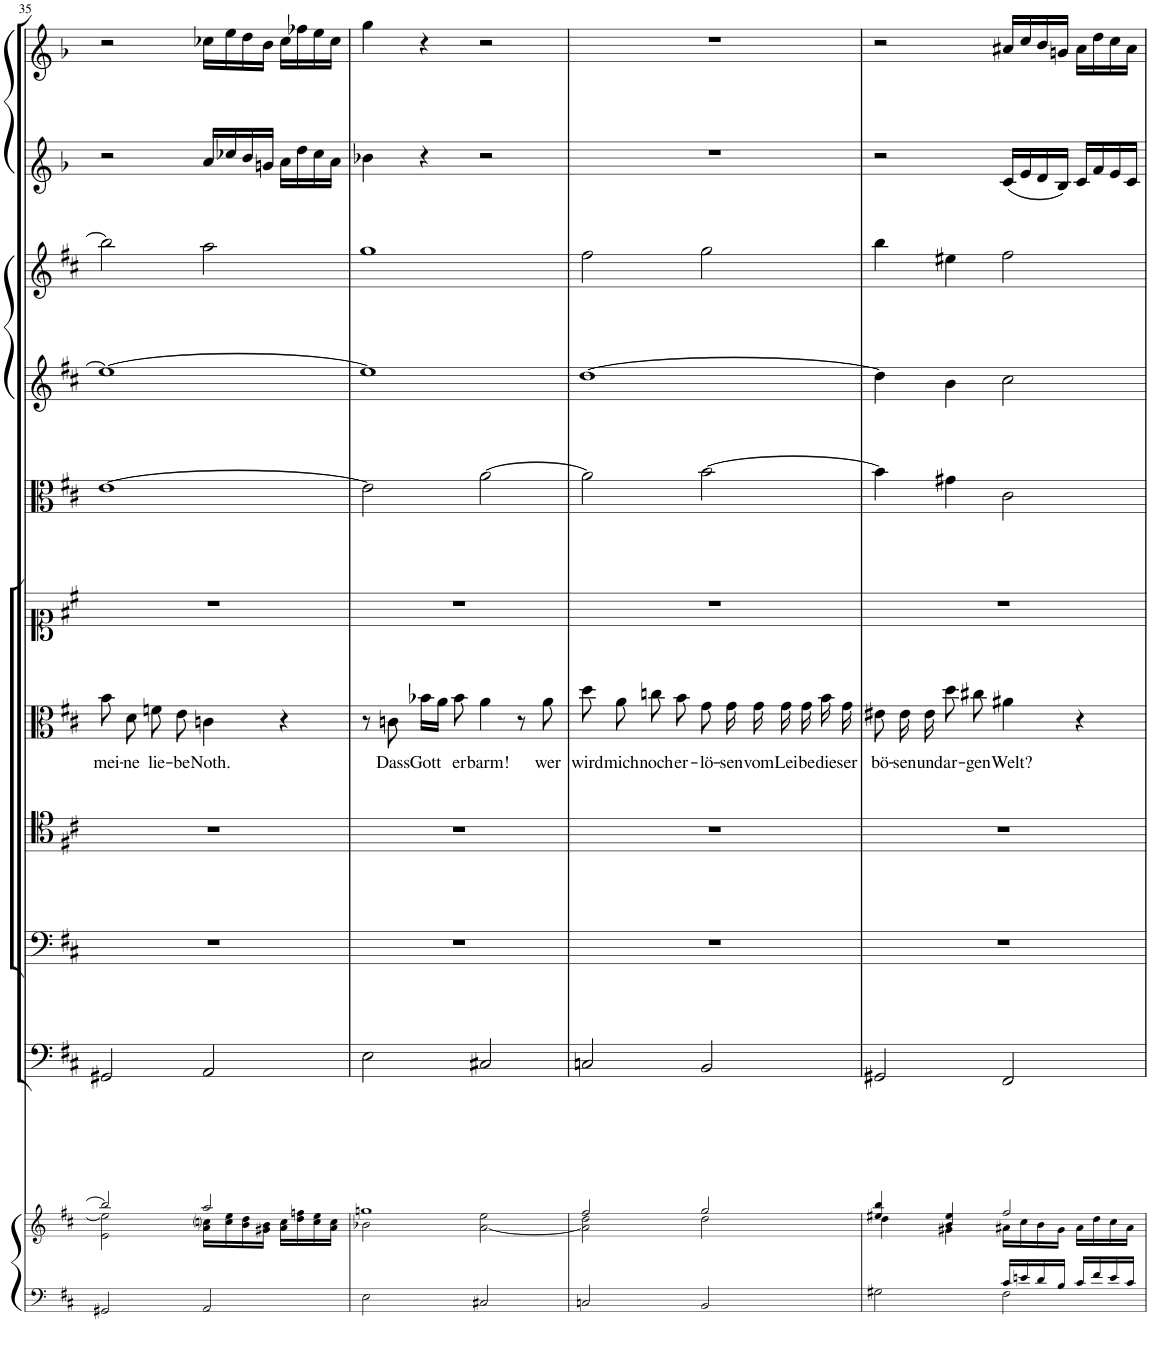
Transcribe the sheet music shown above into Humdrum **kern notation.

**kern	**kern	**kern	**kern	**kern	**kern	**text	**kern	**kern	**kern	**kern	**kern	**kern
*part11	*part11	*part10	*part9	*part8	*part7	*part7	*part6	*part5	*part4	*part3	*part2	*part1
*staff12	*staff11	*staff10	*staff9	*staff8	*staff7	*staff7	*staff6	*staff5	*staff4	*staff3	*staff2	*staff1
*I"Piano reduction	*	*I"Continuo	*I"Basso	*I"Tenore	*I"Alto	*	*I"Soprano	*I"Viola	*I"Violino II	*I"Violino I	*I"Oboe d'amore II	*I"Oboe d'amore I
*I'Pno	*	*	*	*	*	*	*	*I'Vla	*I'Vln	*I'Vln	*I'Ob	*I'Ob
!!LO:PB:g=z
*clefF4	*clefG2	*clefF4	*clefF4	*clefC4	*clefC3	*	*clefC1	*clefC3	*clefG2	*clefG2	*clefG1	*clefG1
*	*	*	*	*	*	*	*	*	*	*	*Trd2c3	*Trd2c3
*k[f#c#]	*k[f#c#]	*k[f#c#]	*k[f#c#]	*k[f#c#]	*k[f#c#]	*	*k[f#c#]	*k[f#c#]	*k[f#c#]	*k[f#c#]	*k[b-]	*k[b-]
*M4/4	*M4/4	*M4/4	*M4/4	*M4/4	*M4/4	*	*M4/4	*M4/4	*M4/4	*M4/4	*M4/4	*M4/4
*met(c)	*met(c)	*met(c)	*met(c)	*met(c)	*met(c)	*	*met(c)	*met(c)	*met(c)	*met(c)	*met(c)	*met(c)
=35	=35	=35	=35	=35	=35	=35	=35	=35	=35	=35	=35	=35
*	*^	*	*	*	*	*	*	*	*	*	*	*
!	!	!	!	!	!	!	!LO:LY:b	!	!	!	!	!	!
2GG#X/	2bb/]	2e\ 2ee\]	2GG#X/	1r	1r	8b\	mei-	1r	[1e	1ee_	2bb\]	2r	2r
!	!	!	!	!	!	!	!LO:LY:b	!	!	!	!	!	!
.	.	.	.	.	.	8d\	-ne	.	.	.	.	.	.
!	!	!	!	!	!	!	!LO:LY:b	!	!	!	!	!	!
.	.	.	.	.	.	8fn\	lie-	.	.	.	.	.	.
!	!	!	!	!	!	!	!LO:LY:b	!	!	!	!	!	!
.	.	.	.	.	.	8e\	-be	.	.	.	.	.	.
!	!	!	!	!	!	!	!LO:LY:b	!	!	!	!	!	!
2AA/	2aa/	16a\ 16ccni\LL	2AA/	.	.	4cn\	Noth.	.	.	.	2aa\	16cc/LL	16ee-X\LL
.	.	16cc\ 16ee\	.	.	.	.	.	.	.	.	.	16ee-X/	16gg\
.	.	16b\ 16dd\	.	.	.	.	.	.	.	.	.	16dd/	16ff\
.	.	16g#X\ 16b\JJ	.	.	.	.	.	.	.	.	.	16bn/JJ	16dd\JJ
.	.	16a\ 16cc\LL	.	.	.	4r	.	.	.	.	.	16cc\LL	16ee-\LL
.	.	16dd\ 16ffn\	.	.	.	.	.	.	.	.	.	16ff\	16aa-X\
.	.	16cc\ 16ee\	.	.	.	.	.	.	.	.	.	16ee-\	16gg\
.	.	16a\ 16cc\JJ	.	.	.	.	.	.	.	.	.	16cc\JJ	16ee-\JJ
=36	=36	=36	=36	=36	=36	=36	=36	=36	=36	=36	=36	=36	=36
2E\	1ggn	2b-X\	2E\	1r	1r	8r	.	1r	2e\]	1ee]	1gg	4dd-X\	4bb-\
!	!	!	!	!	!	!	!LO:LY:b	!	!	!	!	!	!
.	.	.	.	.	.	8cn\	Dass	.	.	.	.	.	.
!	!	!	!	!	!	!	!LO:LY:b	!	!	!	!	!	!
.	.	.	.	.	.	16b-X\LL	Gott	.	.	.	.	4r	4r
.	.	.	.	.	.	16a\JJ	.	.	.	.	.	.	.
!	!	!	!	!	!	!	!LO:LY:b	!	!	!	!	!	!
.	.	.	.	.	.	8b-\	er-	.	.	.	.	.	.
!	!	!	!	!	!	!	!LO:LY:b	!	!	!	!	!	!
2C#X/	.	[2a\ 2ee\	2C#X/	.	.	4a\	-barm!	.	[2a\	.	.	2r	2r
.	.	.	.	.	.	8r	.	.	.	.	.	.	.
!	!	!	!	!	!	!	!LO:LY:b	!	!	!	!	!	!
.	.	.	.	.	.	8a\	wer	.	.	.	.	.	.
=37	=37	=37	=37	=37	=37	=37	=37	=37	=37	=37	=37	=37	=37
!	!	!	!	!	!	!	!LO:LY:b	!	!	!	!	!	!
2Cn/	2ff#/	2a\] 2dd\	2Cn/	1r	1r	8dd\	wird	1r	2a\]	[1dd	2ff#\	1r	1r
!	!	!	!	!	!	!	!LO:LY:b	!	!	!	!	!	!
.	.	.	.	.	.	8a\	mich	.	.	.	.	.	.
!	!	!	!	!	!	!	!LO:LY:b	!	!	!	!	!	!
.	.	.	.	.	.	8ccn\	noch	.	.	.	.	.	.
!	!	!	!	!	!	!	!LO:LY:b	!	!	!	!	!	!
.	.	.	.	.	.	8b\	er-	.	.	.	.	.	.
!	!	!	!	!	!	!	!LO:LY:b	!	!	!	!	!	!
2BB/	2gg/	2dd\	2BB/	.	.	8g\	-lö-	.	[2b\	.	2gg\	.	.
!	!	!	!	!	!	!	!LO:LY:b	!	!	!	!	!	!
.	.	.	.	.	.	16g\	-sen	.	.	.	.	.	.
!	!	!	!	!	!	!	!LO:LY:b	!	!	!	!	!	!
.	.	.	.	.	.	16g\	vom	.	.	.	.	.	.
!	!	!	!	!	!	!	!LO:LY:b	!	!	!	!	!	!
.	.	.	.	.	.	16g\	Lei-	.	.	.	.	.	.
!	!	!	!	!	!	!	!LO:LY:b	!	!	!	!	!	!
.	.	.	.	.	.	16g\	-be	.	.	.	.	.	.
!	!	!	!	!	!	!	!LO:LY:b	!	!	!	!	!	!
.	.	.	.	.	.	16b\	die-	.	.	.	.	.	.
!	!	!	!	!	!	!	!LO:LY:b	!	!	!	!	!	!
.	.	.	.	.	.	16g\	-ser	.	.	.	.	.	.
=38	=38	=38	=38	=38	=38	=38	=38	=38	=38	=38	=38	=38	=38
*^	*	*	*	*	*	*	*	*	*	*	*	*	*
!	!	!	!	!	!	!	!	!LO:LY:b	!	!	!	!	!	!
2ryy	2G#X\	4ee#X/ 4bb/	4dd\	2GG#X/	1r	1r	8e#X\	bö-	1r	4b\]	4dd\]	4bb\	2r	2r
!	!	!	!	!	!	!	!	!LO:LY:b	!	!	!	!	!	!
.	.	.	.	.	.	.	16e#\	-sen	.	.	.	.	.	.
!	!	!	!	!	!	!	!	!LO:LY:b	!	!	!	!	!	!
.	.	.	.	.	.	.	16e#\	und	.	.	.	.	.	.
!	!	!	!	!	!	!	!	!LO:LY:b	!	!	!	!	!	!
.	.	4b/ 4ee#/	4g#X\	.	.	.	8dd\	ar-	.	4g#X\	4b\	4ee#X\	.	.
!	!	!	!	!	!	!	!	!LO:LY:b	!	!	!	!	!	!
.	.	.	.	.	.	.	8cc#X\	-gen	.	.	.	.	.	.
!	!	!	!	!	!	!	!	!LO:LY:b	!	!	!	!	!	!
16c#/LL	2F#\	2ff#/	16a#X\LL	2FF#/	.	.	4a#X\	Welt?	.	2c#\	2cc#\	2ff#\	(16e/LL	16cc#X/LL
16en/	.	.	16cc#\	.	.	.	.	.	.	.	.	.	16g/	16ee/
16d/	.	.	16b\	.	.	.	.	.	.	.	.	.	16f/	16dd/
16B/JJ	.	.	16g#\JJ	.	.	.	.	.	.	.	.	.	16d/JJ)	16bn/JJ
16c#/LL	.	.	16a#\LL	.	.	.	4r	.	.	.	.	.	16e/LL	16cc#\LL
16f#/	.	.	16dd\	.	.	.	.	.	.	.	.	.	16a/	16ff\
16e/	.	.	16cc#\	.	.	.	.	.	.	.	.	.	16g/	16ee\
16c#/JJ	.	.	16a#\JJ	.	.	.	.	.	.	.	.	.	16e/JJ	16cc#\JJ
*v	*v	*	*	*	*	*	*	*	*	*	*	*	*	*
*	*v	*v	*	*	*	*	*	*	*	*	*	*	*
=	=	=	=	=	=	=	=	=	=	=	=	=
*-	*-	*-	*-	*-	*-	*-	*-	*-	*-	*-	*-	*-
